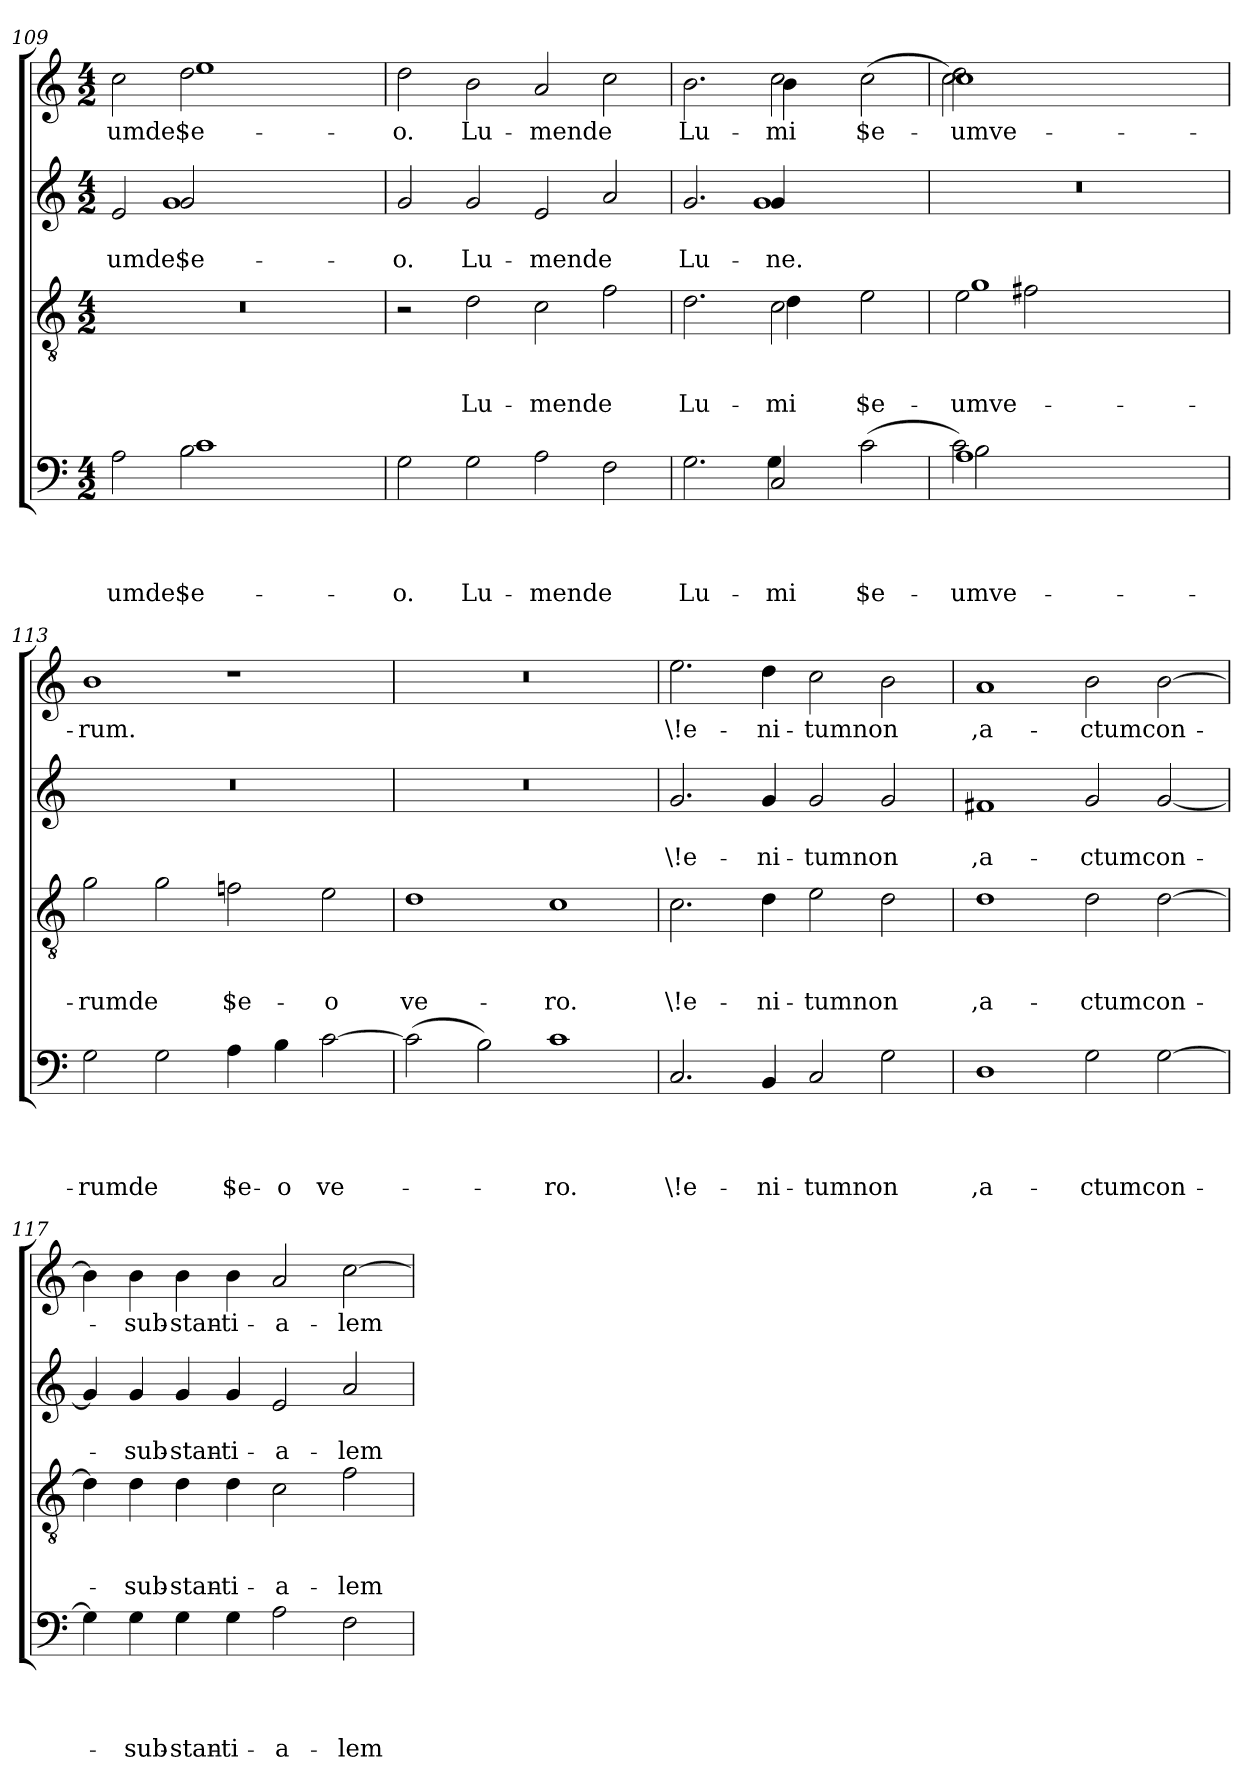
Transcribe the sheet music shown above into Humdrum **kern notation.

**kern	**text	**text	**text	**text	**kern	**text	**text	**text	**kern	**text	**text	**kern	**text
*part4	*part4	*part4	*part4	*part4	*part3	*part3	*part3	*part3	*part2	*part2	*part2	*part1	*part1
*staff4	*staff4	*staff4	*staff4	*staff4	*staff3	*staff3	*staff3	*staff3	*staff2	*staff2	*staff2	*staff1	*staff1
*clefF4	*	*	*	*	*clefGv2	*	*	*	*clefG2	*	*	*clefG2	*
*k[]	*	*	*	*	*k[]	*	*	*	*k[]	*	*	*k[]	*
*C:	*	*	*	*	*C:	*	*	*	*C:	*	*	*C:	*
*M4/2	*	*	*	*	*M4/2	*	*	*	*M4/2	*	*	*M4/2	*
=109	=109	=109	=109	=109	=109	=109	=109	=109	=109	=109	=109	=109	=109
!	!	!	!	!LO:LY:b	!LO:N:vis=1	!	!	!	!	!	!LO:LY:b	!	!LO:LY:b
*^	*	*	*	*	*	*	*	*	*^	*	*	*^	*
2A\	2ryy	.	.	.	-umde	0r	.	.	.	2e/	2ryy	.	-umde	2cc\	2ryy	-umde
!	!	!	!	!	!LO:LY:b	!	!	!	!	!	!	!	!LO:LY:b	!	!	!LO:LY:b
2B\	1c	.	.	.	$e-	.	.	.	.	2g/	1g	.	$e-	2dd\	1ee	$e-
2ryy	.	.	.	.	.	.	.	.	.	2ryy	.	.	.	2ryy	.	.
2ryy	2ryy	.	.	.	.	.	.	.	.	2ryy	2ryy	.	.	2ryy	2ryy	.
=110	=110	=110	=110	=110	=110	=110	=110	=110	=110	=110	=110	=110	=110	=110	=110	=110
!	!	!	!	!	!LO:LY:b	!	!	!	!	!	!	!	!LO:LY:b	!	!	!LO:LY:b
*	*	*	*	*	*	*	*	*	*	*v	*v	*	*	*	*	*
*v	*v	*	*	*	*	*	*	*	*	*	*	*	*v	*v	*
2G\	.	.	.	-o.	2r	.	.	.	2g/	.	-o.	2dd\	-o.
!	!	!	!	!LO:LY:b	!	!	!	!LO:LY:b	!	!	!LO:LY:b	!	!LO:LY:b
2G\	.	.	.	Lu-	2d\	.	.	Lu-	2g/	.	Lu-	2b\	Lu-
!	!	!	!	!LO:LY:b	!	!	!	!LO:LY:b	!	!	!LO:LY:b	!	!LO:LY:b
2A\	.	.	.	-mende	2c\	.	.	-mende	2e/	.	-mende	2a/	-mende
2F\	.	.	.	.	2f\	.	.	.	2a/	.	.	2cc\	.
=111	=111	=111	=111	=111	=111	=111	=111	=111	=111	=111	=111	=111	=111
!	!	!	!	!LO:LY:b	!	!	!	!LO:LY:b	!	!	!LO:LY:b	!	!LO:LY:b
*^	*	*	*	*	*^	*	*	*	*^	*	*	*^	*
2.G\	2.ryy	.	.	.	Lu-	2.d\	2.ryy	.	.	Lu-	2.g/	2.ryy	.	Lu-	2.b\	2.ryy	Lu-
!	!	!	!	!	!LO:LY:b	!	!	!	!	!	!	!	!	!	!	!	!
!	!	!	!	!	!LO:LY:b	!	!	!	!	!LO:LY:b	!	!	!	!	!	!	!
!	!	!	!	!	!	!	!	!	!	!LO:LY:b	!	!	!	!LO:LY:b	!	!	!
!	!	!	!	!	!	!	!	!	!	!	!	!	!	!LO:LY:b	!	!	!LO:LY:b
!	!	!	!	!	!	!	!	!	!	!	!	!	!	!	!	!	!LO:LY:b
2C/	4G\	.	.	.	-mi	2c\	4d\	.	.	-mi	4g/	1g	.	ne.	2cc\	4b\	-mi
.	2.ryy	.	.	.	.	.	2.ryy	.	.	.	2.ryy	.	.	.	.	2.ryy	.
!	!	!	!	!	!LO:LY:b	!	!	!	!	!LO:LY:b	!	!	!	!	!	!	!LO:LY:b
(>2c\	.	.	.	.	$e-	2e\	.	.	.	$e-	.	.	.	.	(>2cc\	.	$e-
*	*	*	*	*	*	*	*	*	*	*	*v	*v	*	*	*	*	*
*	*	*	*	*	*	*	*	*	*	*	*	*	*	*v	*v	*
=112	=112	=112	=112	=112	=112	=112	=112	=112	=112	=112	=112	=112	=112	=112	=112
*	*^	*	*	*	*	*	*	*	*	*	*	*	*	*	*
!	!	!	!	!	!	!LO:LY:b	!	!	!	!	!LO:LY:b	!	!	!	!	!LO:LY:b
*	*	*	*	*	*	*	*	*	*	*	*	*	*	*	*^	*
*	*	*	*	*	*	*	*	*	*	*	*	*	*	*	*	*^	*
1A	2c\)	2B\	.	.	.	umve-	2e\	1g	.	.	umve-	0r	.	.	1cc	2cc\)	2dd\	umve-
.	1ryy	1ryy	.	.	.	.	(2f#X\	.	.	.	.	.	.	.	.	1ryy	1ryy	.
1ryy	.	.	.	.	.	.	1ryy	1ryy	.	.	.	.	.	.	1ryy	.	.	.
.	2ryy	2ryy	.	.	.	.	.	.	.	.	.	.	.	.	.	2ryy	2ryy	.
*	*	*	*	*	*	*	*v	*v	*	*	*	*	*	*	*	*	*	*
=113	=113	=113	=113	=113	=113	=113	=113	=113	=113	=113	=113	=113	=113	=113	=113	=113	=113
!	!	!	!	!	!	!LO:LY:b	!	!	!	!LO:LY:b	!LO:N:vis=1	!	!	!	!	!	!LO:LY:b
*v	*v	*v	*	*	*	*	*	*	*	*	*	*	*	*v	*v	*v	*
2G\	.	.	.	-rumde	2g\	.	.	-rumde	0r	.	.	1b	-rum.
2G\	.	.	.	.	2g\	.	.	.	.	.	.	.	.
!	!	!	!	!LO:LY:b	!	!	!	!LO:LY:b	!	!	!	!	!
4A\	.	.	.	$e-	2fn\	.	.	$e-	.	.	.	1r	.
!	!	!	!	!LO:LY:b	!	!	!	!	!	!	!	!	!
4B\	.	.	.	-o	.	.	.	.	.	.	.	.	.
!	!	!	!	!LO:LY:b	!	!	!	!LO:LY:b	!	!	!	!	!
[>2c\	.	.	.	ve-	2e\	.	.	-o	.	.	.	.	.
=114	=114	=114	=114	=114	=114	=114	=114	=114	=114	=114	=114	=114	=114
!	!	!	!	!	!	!	!	!LO:LY:b	!LO:N:vis=1	!	!	!LO:N:vis=1	!
(>2c\]	.	.	.	.	1d	.	.	ve-	0r	.	.	0r	.
2B\)	.	.	.	.	.	.	.	.	.	.	.	.	.
!	!	!	!	!LO:LY:b	!	!	!	!LO:LY:b	!	!	!	!	!
1c	.	.	.	-ro.	1c	.	.	-ro.	.	.	.	.	.
!!LO:LB:g=z
=115	=115	=115	=115	=115	=115	=115	=115	=115	=115	=115	=115	=115	=115
!	!	!	!	!LO:LY:b	!	!	!	!LO:LY:b	!	!	!LO:LY:b	!	!LO:LY:b
2.C/	.	.	.	\!e-	2.c\	.	.	\!e-	2.g/	.	\!e-	2.ee\	\!e-
!	!	!	!	!LO:LY:b	!	!	!	!LO:LY:b	!	!	!LO:LY:b	!	!LO:LY:b
4BB/	.	.	.	-ni-	4d\	.	.	-ni-	4g/	.	-ni-	4dd\	-ni-
!	!	!	!	!LO:LY:b	!	!	!	!LO:LY:b	!	!	!LO:LY:b	!	!LO:LY:b
2C/	.	.	.	-tumnon	2e\	.	.	-tumnon	2g/	.	-tumnon	2cc\	-tumnon
2G\	.	.	.	.	2d\	.	.	.	2g/	.	.	2b\	.
=116	=116	=116	=116	=116	=116	=116	=116	=116	=116	=116	=116	=116	=116
!	!	!	!	!LO:LY:b	!	!	!	!LO:LY:b	!	!	!LO:LY:b	!	!LO:LY:b
1D	.	.	.	,a-	1d	.	.	,a-	1f#X	.	,a-	1a	,a-
!	!	!	!	!LO:LY:b	!	!	!	!LO:LY:b	!	!	!LO:LY:b	!	!LO:LY:b
2G\	.	.	.	-ctumcon-	2d\	.	.	-ctumcon-	2g/	.	-ctumcon-	2b\	-ctumcon-
[>2G\	.	.	.	.	[>2d\	.	.	.	[<2g/	.	.	[>2b\	.
=117	=117	=117	=117	=117	=117	=117	=117	=117	=117	=117	=117	=117	=117
4G\]	.	.	.	.	4d\]	.	.	.	4g/]	.	.	4b\]	.
!	!	!	!	!LO:LY:b	!	!	!	!LO:LY:b	!	!	!LO:LY:b	!	!LO:LY:b
4G\	.	.	.	-sub-	4d\	.	.	-sub-	4g/	.	-sub-	4b\	-sub-
!	!	!	!	!LO:LY:b	!	!	!	!LO:LY:b	!	!	!LO:LY:b	!	!LO:LY:b
4G\	.	.	.	-stan-	4d\	.	.	-stan-	4g/	.	-stan-	4b\	-stan-
!	!	!	!	!LO:LY:b	!	!	!	!LO:LY:b	!	!	!LO:LY:b	!	!LO:LY:b
4G\	.	.	.	-ti-	4d\	.	.	-ti-	4g/	.	-ti-	4b\	-ti-
!	!	!	!	!LO:LY:b	!	!	!	!LO:LY:b	!	!	!LO:LY:b	!	!LO:LY:b
2A\	.	.	.	-a-	2c\	.	.	-a-	2e/	.	-a-	2a/	-a-
!	!	!	!	!LO:LY:b	!	!	!	!LO:LY:b	!	!	!LO:LY:b	!	!LO:LY:b
2F\	.	.	.	-lem	2f\	.	.	-lem	2a/	.	-lem	[>2cc\	-lem
=	=	=	=	=	=	=	=	=	=	=	=	=	=
*-	*-	*-	*-	*-	*-	*-	*-	*-	*-	*-	*-	*-	*-
